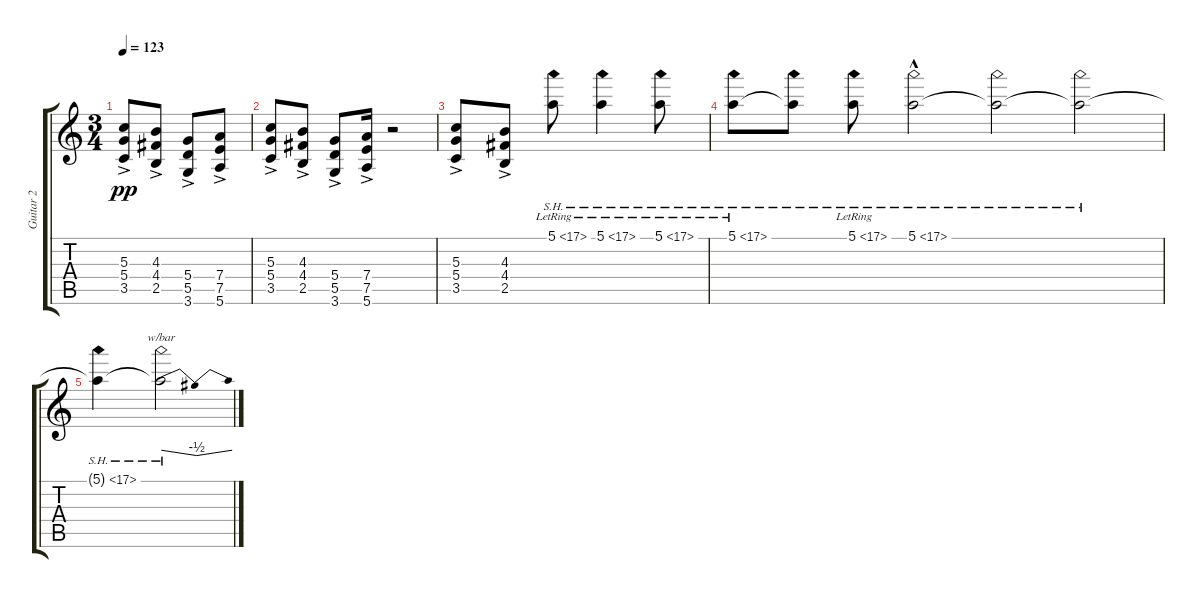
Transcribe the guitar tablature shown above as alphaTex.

\track ("Guitar 2" "Guitar 2") {instrument distortionguitar}
\staff {score tabs}
\tuning (E4 B3 G3 D3 A2 E2) {hide}
\ts (3 4)
\tempo 123
\clef g2
\ks c
(5.3{ac} 5.4{ac} 3.5{ac}).8{dy pp} (4.3{ac} 4.4{ac} 2.5{ac}).8 (5.4{ac} 5.5{ac} 3.6{ac}).8 (7.4{ac} 7.5{ac} 5.6{ac}).8 |
(5.3{ac} 5.4{ac} 3.5{ac}).8 (4.3{ac} 4.4{ac} 2.5{ac}).8 (5.4{ac} 5.5{ac} 3.6{ac}).8 (7.4{ac} 7.5{ac} 5.6{ac}).16 r.2 |
(5.3{ac} 5.4{ac} 3.5{ac}).8 (4.3{ac} 4.4{ac} 2.5{ac}).8 5.1{sh 12 lr}.8 5.1{sh 12 lr}.4 5.1{sh 12 lr}.8 |
5.1{sh 12 lr}.8 5.1{sh 12 t}.8 5.1{sh 12 lr}.8 5.1{sh 12 hac}.2 5.1{sh 12 t}.2 5.1{sh 12 t}.2 |
5.1{sh 12 t}.4 5.1{sh 12 t}.2{tbe (dip default 0 0 30 -2 60 0)}
